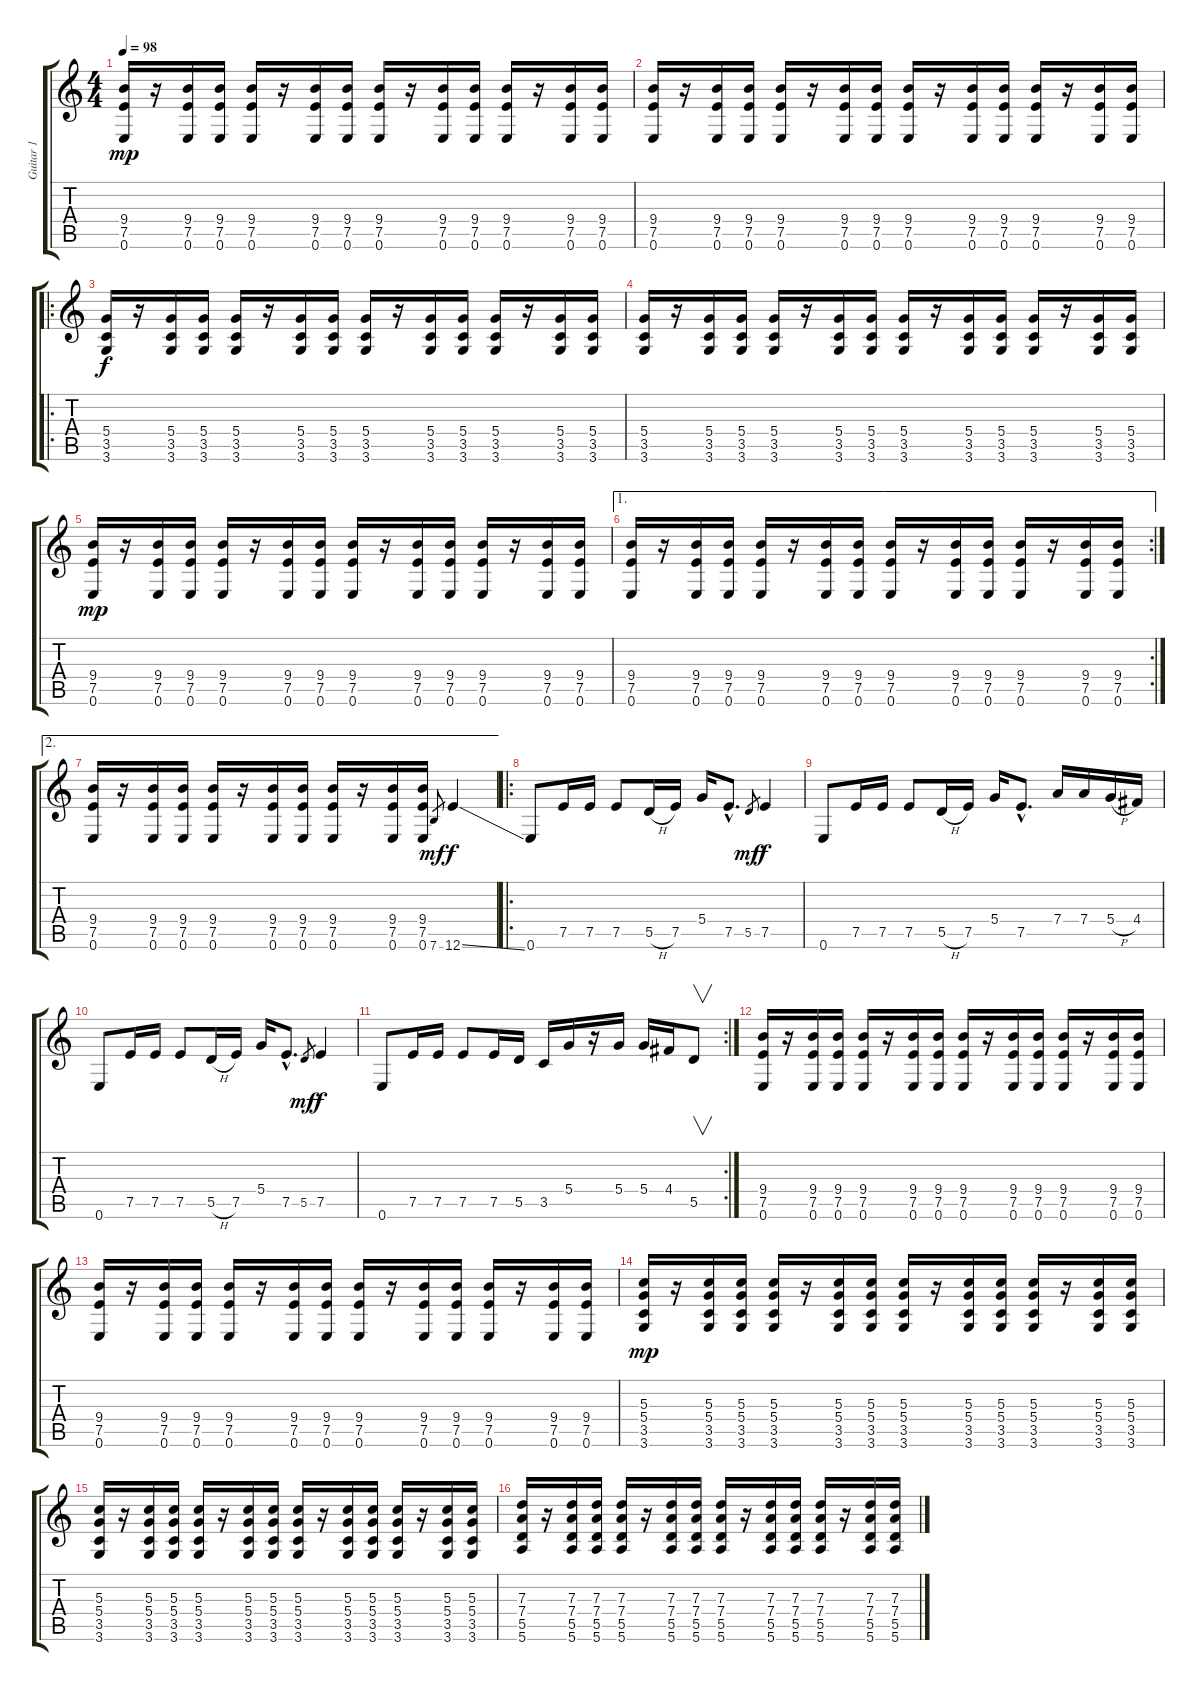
\track ("Guitar 1" "Guitar 1") {instrument distortionguitar}
\staff {score tabs}
\tuning (E4 B3 G3 D3 A2 E2) {hide}
\ts (4 4)
\tempo 98
\clef g2
\ks c
(9.4 7.5 0.6).16{dy mp} r.16 (9.4 7.5 0.6).16 (9.4 7.5 0.6).16 (9.4 7.5 0.6).16 r.16 (9.4 7.5 0.6).16 (9.4 7.5 0.6).16 (9.4 7.5 0.6).16 r.16 (9.4 7.5 0.6).16 (9.4 7.5 0.6).16 (9.4 7.5 0.6).16 r.16 (9.4 7.5 0.6).16 (9.4 7.5 0.6).16 |
(9.4 7.5 0.6).16 r.16 (9.4 7.5 0.6).16 (9.4 7.5 0.6).16 (9.4 7.5 0.6).16 r.16 (9.4 7.5 0.6).16 (9.4 7.5 0.6).16 (9.4 7.5 0.6).16 r.16 (9.4 7.5 0.6).16 (9.4 7.5 0.6).16 (9.4 7.5 0.6).16 r.16 (9.4 7.5 0.6).16 (9.4 7.5 0.6).16 |
\ro
(5.4 3.5 3.6).16{dy f volume 13} r.16 (5.4 3.5 3.6).16 (5.4 3.5 3.6).16 (5.4 3.5 3.6).16 r.16 (5.4 3.5 3.6).16 (5.4 3.5 3.6).16 (5.4 3.5 3.6).16 r.16 (5.4 3.5 3.6).16 (5.4 3.5 3.6).16 (5.4 3.5 3.6).16 r.16 (5.4 3.5 3.6).16 (5.4 3.5 3.6).16 |
(5.4 3.5 3.6).16 r.16 (5.4 3.5 3.6).16 (5.4 3.5 3.6).16 (5.4 3.5 3.6).16 r.16 (5.4 3.5 3.6).16 (5.4 3.5 3.6).16 (5.4 3.5 3.6).16 r.16 (5.4 3.5 3.6).16 (5.4 3.5 3.6).16 (5.4 3.5 3.6).16 r.16 (5.4 3.5 3.6).16 (5.4 3.5 3.6).16 |
(9.4 7.5 0.6).16{dy mp} r.16 (9.4 7.5 0.6).16 (9.4 7.5 0.6).16 (9.4 7.5 0.6).16 r.16 (9.4 7.5 0.6).16 (9.4 7.5 0.6).16 (9.4 7.5 0.6).16 r.16 (9.4 7.5 0.6).16 (9.4 7.5 0.6).16 (9.4 7.5 0.6).16 r.16 (9.4 7.5 0.6).16 (9.4 7.5 0.6).16 |
\ae 1
\rc 2
(9.4 7.5 0.6).16 r.16 (9.4 7.5 0.6).16 (9.4 7.5 0.6).16 (9.4 7.5 0.6).16 r.16 (9.4 7.5 0.6).16 (9.4 7.5 0.6).16 (9.4 7.5 0.6).16 r.16 (9.4 7.5 0.6).16 (9.4 7.5 0.6).16 (9.4 7.5 0.6).16 r.16 (9.4 7.5 0.6).16 (9.4 7.5 0.6).16 |
\ae 2
(9.4 7.5 0.6).16 r.16 (9.4 7.5 0.6).16 (9.4 7.5 0.6).16 (9.4 7.5 0.6).16 r.16 (9.4 7.5 0.6).16 (9.4 7.5 0.6).16 (9.4 7.5 0.6).16 r.16 (9.4 7.5 0.6).16 (9.4 7.5 0.6).16 7.6.8{gr dy mf} 12.6{ss}.4{dy f} |
\ro
0.6.8{volume 13} 7.5.16 7.5.16 7.5.8 5.5{h}.16 7.5.16 5.4.16 7.5{hac}.8{d} 5.5.8{gr dy mf} 7.5.4{dy f} |
0.6.8 7.5.16 7.5.16 7.5.8 5.5{h}.16 7.5.16 5.4.16 7.5{hac}.8{d} 7.4.16 7.4.16 5.4{h}.16 4.4.16 |
0.6.8 7.5.16 7.5.16 7.5.8 5.5{h}.16 7.5.16 5.4.16 7.5{hac}.8{d} 5.5.8{gr dy mf} 7.5.4{dy f} |
\rc 2
0.6.8 7.5.16 7.5.16 7.5.8 7.5.16 5.5.16 3.5.16 5.4.16 r.16 5.4.16 5.4.16 4.4.16 5.5.8{v} |
(9.4 7.5 0.6).16{volume 10} r.16 (9.4 7.5 0.6).16 (9.4 7.5 0.6).16 (9.4 7.5 0.6).16 r.16 (9.4 7.5 0.6).16 (9.4 7.5 0.6).16 (9.4 7.5 0.6).16 r.16 (9.4 7.5 0.6).16 (9.4 7.5 0.6).16 (9.4 7.5 0.6).16 r.16 (9.4 7.5 0.6).16 (9.4 7.5 0.6).16 |
(9.4 7.5 0.6).16 r.16 (9.4 7.5 0.6).16 (9.4 7.5 0.6).16 (9.4 7.5 0.6).16 r.16 (9.4 7.5 0.6).16 (9.4 7.5 0.6).16 (9.4 7.5 0.6).16 r.16 (9.4 7.5 0.6).16 (9.4 7.5 0.6).16 (9.4 7.5 0.6).16 r.16 (9.4 7.5 0.6).16 (9.4 7.5 0.6).16 |
(5.3 5.4 3.5 3.6).16{dy mp} r.16 (5.3 5.4 3.5 3.6).16 (5.3 5.4 3.5 3.6).16 (5.3 5.4 3.5 3.6).16 r.16 (5.3 5.4 3.5 3.6).16 (5.3 5.4 3.5 3.6).16 (5.3 5.4 3.5 3.6).16 r.16 (5.3 5.4 3.5 3.6).16 (5.3 5.4 3.5 3.6).16 (5.3 5.4 3.5 3.6).16 r.16 (5.3 5.4 3.5 3.6).16 (5.3 5.4 3.5 3.6).16 |
(5.3 5.4 3.5 3.6).16 r.16 (5.3 5.4 3.5 3.6).16 (5.3 5.4 3.5 3.6).16 (5.3 5.4 3.5 3.6).16 r.16 (5.3 5.4 3.5 3.6).16 (5.3 5.4 3.5 3.6).16 (5.3 5.4 3.5 3.6).16 r.16 (5.3 5.4 3.5 3.6).16 (5.3 5.4 3.5 3.6).16 (5.3 5.4 3.5 3.6).16 r.16 (5.3 5.4 3.5 3.6).16 (5.3 5.4 3.5 3.6).16 |
(7.3 7.4 5.5 5.6).16 r.16 (7.3 7.4 5.5 5.6).16 (7.3 7.4 5.5 5.6).16 (7.3 7.4 5.5 5.6).16 r.16 (7.3 7.4 5.5 5.6).16 (7.3 7.4 5.5 5.6).16 (7.3 7.4 5.5 5.6).16 r.16 (7.3 7.4 5.5 5.6).16 (7.3 7.4 5.5 5.6).16 (7.3 7.4 5.5 5.6).16 r.16 (7.3 7.4 5.5 5.6).16 (7.3 7.4 5.5 5.6).16
